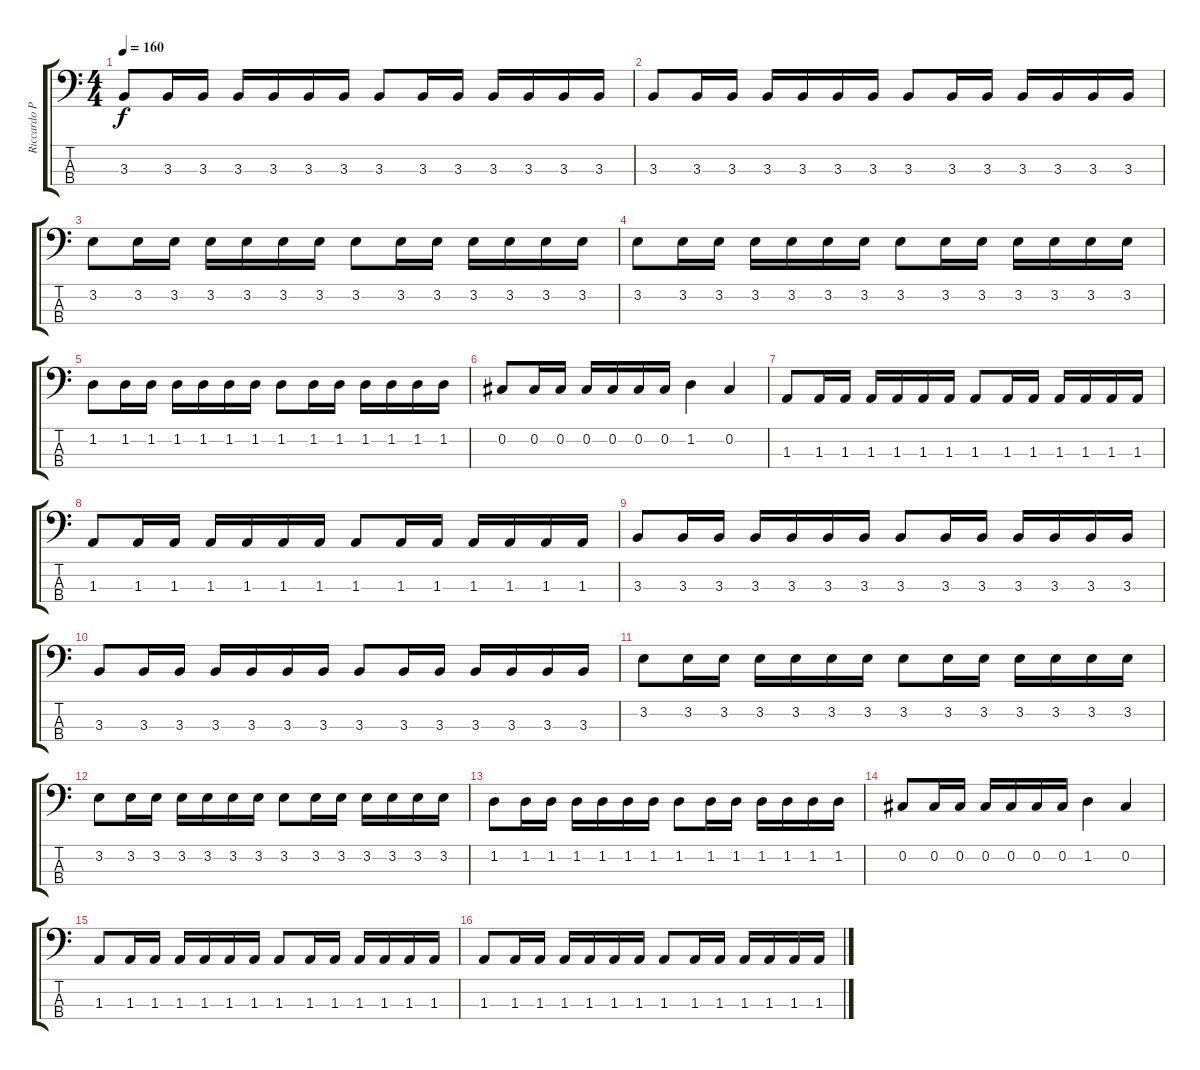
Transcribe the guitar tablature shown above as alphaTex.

\track ("Riccardo Paoli" "Riccardo P") {instrument electricbassfinger}
\staff {score tabs}
\tuning (Gb2 Db2 Ab1 Eb1) {hide}
\ts (4 4)
\tempo 160
\clef f4
\ks c
3.3.8{dy f} 3.3.16 3.3.16 3.3.16 3.3.16 3.3.16 3.3.16 3.3.8 3.3.16 3.3.16 3.3.16 3.3.16 3.3.16 3.3.16 |
3.3.8 3.3.16 3.3.16 3.3.16 3.3.16 3.3.16 3.3.16 3.3.8 3.3.16 3.3.16 3.3.16 3.3.16 3.3.16 3.3.16 |
3.2.8 3.2.16 3.2.16 3.2.16 3.2.16 3.2.16 3.2.16 3.2.8 3.2.16 3.2.16 3.2.16 3.2.16 3.2.16 3.2.16 |
3.2.8 3.2.16 3.2.16 3.2.16 3.2.16 3.2.16 3.2.16 3.2.8 3.2.16 3.2.16 3.2.16 3.2.16 3.2.16 3.2.16 |
1.2.8 1.2.16 1.2.16 1.2.16 1.2.16 1.2.16 1.2.16 1.2.8 1.2.16 1.2.16 1.2.16 1.2.16 1.2.16 1.2.16 |
0.2.8 0.2.16 0.2.16 0.2.16 0.2.16 0.2.16 0.2.16 1.2.4 0.2.4 |
1.3.8 1.3.16 1.3.16 1.3.16 1.3.16 1.3.16 1.3.16 1.3.8 1.3.16 1.3.16 1.3.16 1.3.16 1.3.16 1.3.16 |
1.3.8 1.3.16 1.3.16 1.3.16 1.3.16 1.3.16 1.3.16 1.3.8 1.3.16 1.3.16 1.3.16 1.3.16 1.3.16 1.3.16 |
3.3.8 3.3.16 3.3.16 3.3.16 3.3.16 3.3.16 3.3.16 3.3.8 3.3.16 3.3.16 3.3.16 3.3.16 3.3.16 3.3.16 |
3.3.8 3.3.16 3.3.16 3.3.16 3.3.16 3.3.16 3.3.16 3.3.8 3.3.16 3.3.16 3.3.16 3.3.16 3.3.16 3.3.16 |
3.2.8 3.2.16 3.2.16 3.2.16 3.2.16 3.2.16 3.2.16 3.2.8 3.2.16 3.2.16 3.2.16 3.2.16 3.2.16 3.2.16 |
3.2.8 3.2.16 3.2.16 3.2.16 3.2.16 3.2.16 3.2.16 3.2.8 3.2.16 3.2.16 3.2.16 3.2.16 3.2.16 3.2.16 |
1.2.8 1.2.16 1.2.16 1.2.16 1.2.16 1.2.16 1.2.16 1.2.8 1.2.16 1.2.16 1.2.16 1.2.16 1.2.16 1.2.16 |
0.2.8 0.2.16 0.2.16 0.2.16 0.2.16 0.2.16 0.2.16 1.2.4 0.2.4 |
1.3.8 1.3.16 1.3.16 1.3.16 1.3.16 1.3.16 1.3.16 1.3.8 1.3.16 1.3.16 1.3.16 1.3.16 1.3.16 1.3.16 |
1.3.8 1.3.16 1.3.16 1.3.16 1.3.16 1.3.16 1.3.16 1.3.8 1.3.16 1.3.16 1.3.16 1.3.16 1.3.16 1.3.16
